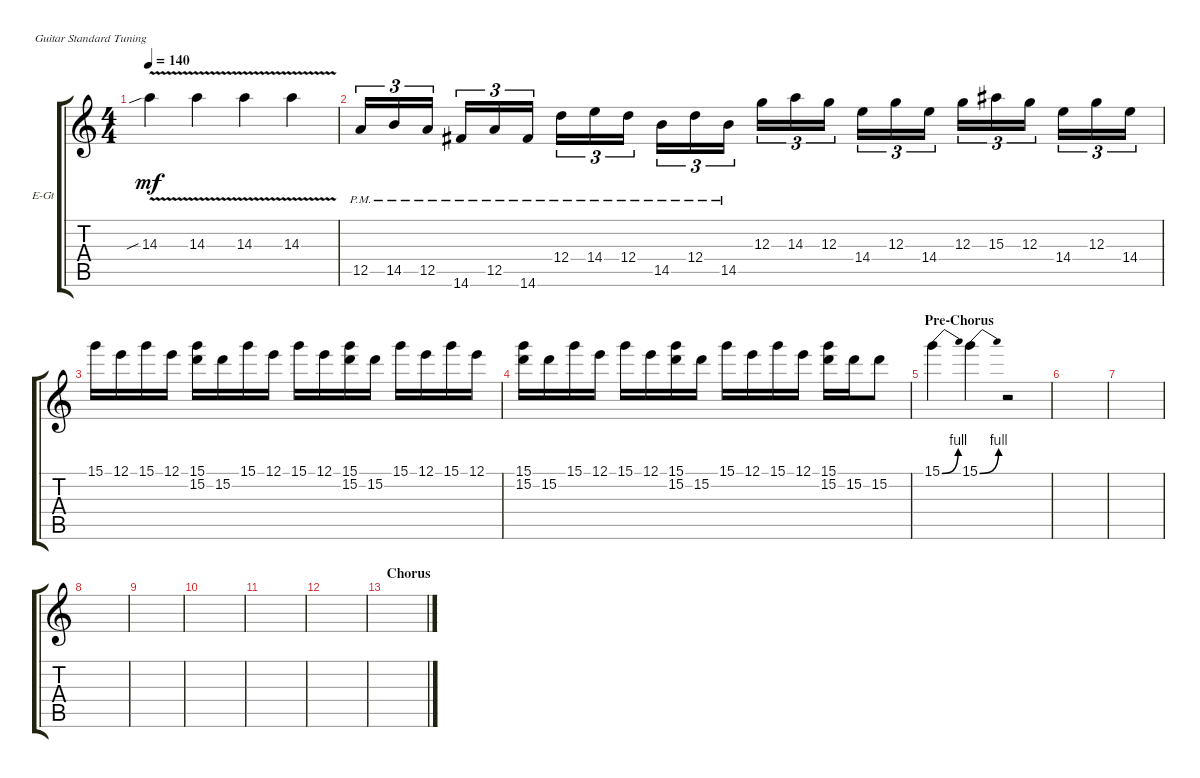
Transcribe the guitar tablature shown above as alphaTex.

\defaultSystemsLayout 4
\bracketExtendMode groupsimilarinstruments
\firstSystemTrackNameOrientation horizontal
\otherSystemsTrackNameOrientation horizontal
\track ("Solo Guitar" "E-Gt") {instrument distortionguitar}
\staff {score tabs}
\tuning (E4 B3 G3 D3 A2 E2)
\ts (4 4)
\tempo 140
\clef g2
\ks c
14.3{v sib}.4{dy mf} 14.3{v}.4 14.3{v}.4 14.3{v}.4 |
12.5{pm}.16{tu (3 2)} 14.5{pm}.16{tu (3 2)} 12.5{pm}.16{tu (3 2)} 14.6{pm}.16{tu (3 2)} 12.5{pm}.16{tu (3 2)} 14.6{pm}.16{tu (3 2)} 12.4{pm}.16{tu (3 2)} 14.4{pm}.16{tu (3 2)} 12.4{pm}.16{tu (3 2)} 14.5{pm}.16{tu (3 2)} 12.4{pm}.16{tu (3 2)} 14.5{pm}.16{tu (3 2)} 12.3.16{tu (3 2)} 14.3.16{tu (3 2)} 12.3.16{tu (3 2)} 14.4.16{tu (3 2)} 12.3.16{tu (3 2)} 14.4.16{tu (3 2)} 12.3.16{tu (3 2)} 15.3.16{tu (3 2)} 12.3.16{tu (3 2)} 14.4.16{tu (3 2)} 12.3.16{tu (3 2)} 14.4.16{tu (3 2)} |
15.1.16 12.1.16 15.1.16 12.1.16 (15.1 15.2).16 15.2.16 15.1.16 12.1.16 15.1.16 12.1.16 (15.1 15.2).16 15.2.16 15.1.16 12.1.16 15.1.16 12.1.16 |
(15.1 15.2).16 15.2.16 15.1.16 12.1.16 15.1.16 12.1.16 (15.1 15.2).16 15.2.16 15.1.16 12.1.16 15.1.16 12.1.16 (15.1 15.2).16 15.2.16 15.2.8 |
\section ("" "Pre-Chorus")
15.1{be (bend 0 0 15 4)}.4 15.1{be (bend 0 0 15 4)}.4 r.2 |
|
|
|
|
|
|
|
\section ("" "Chorus")
